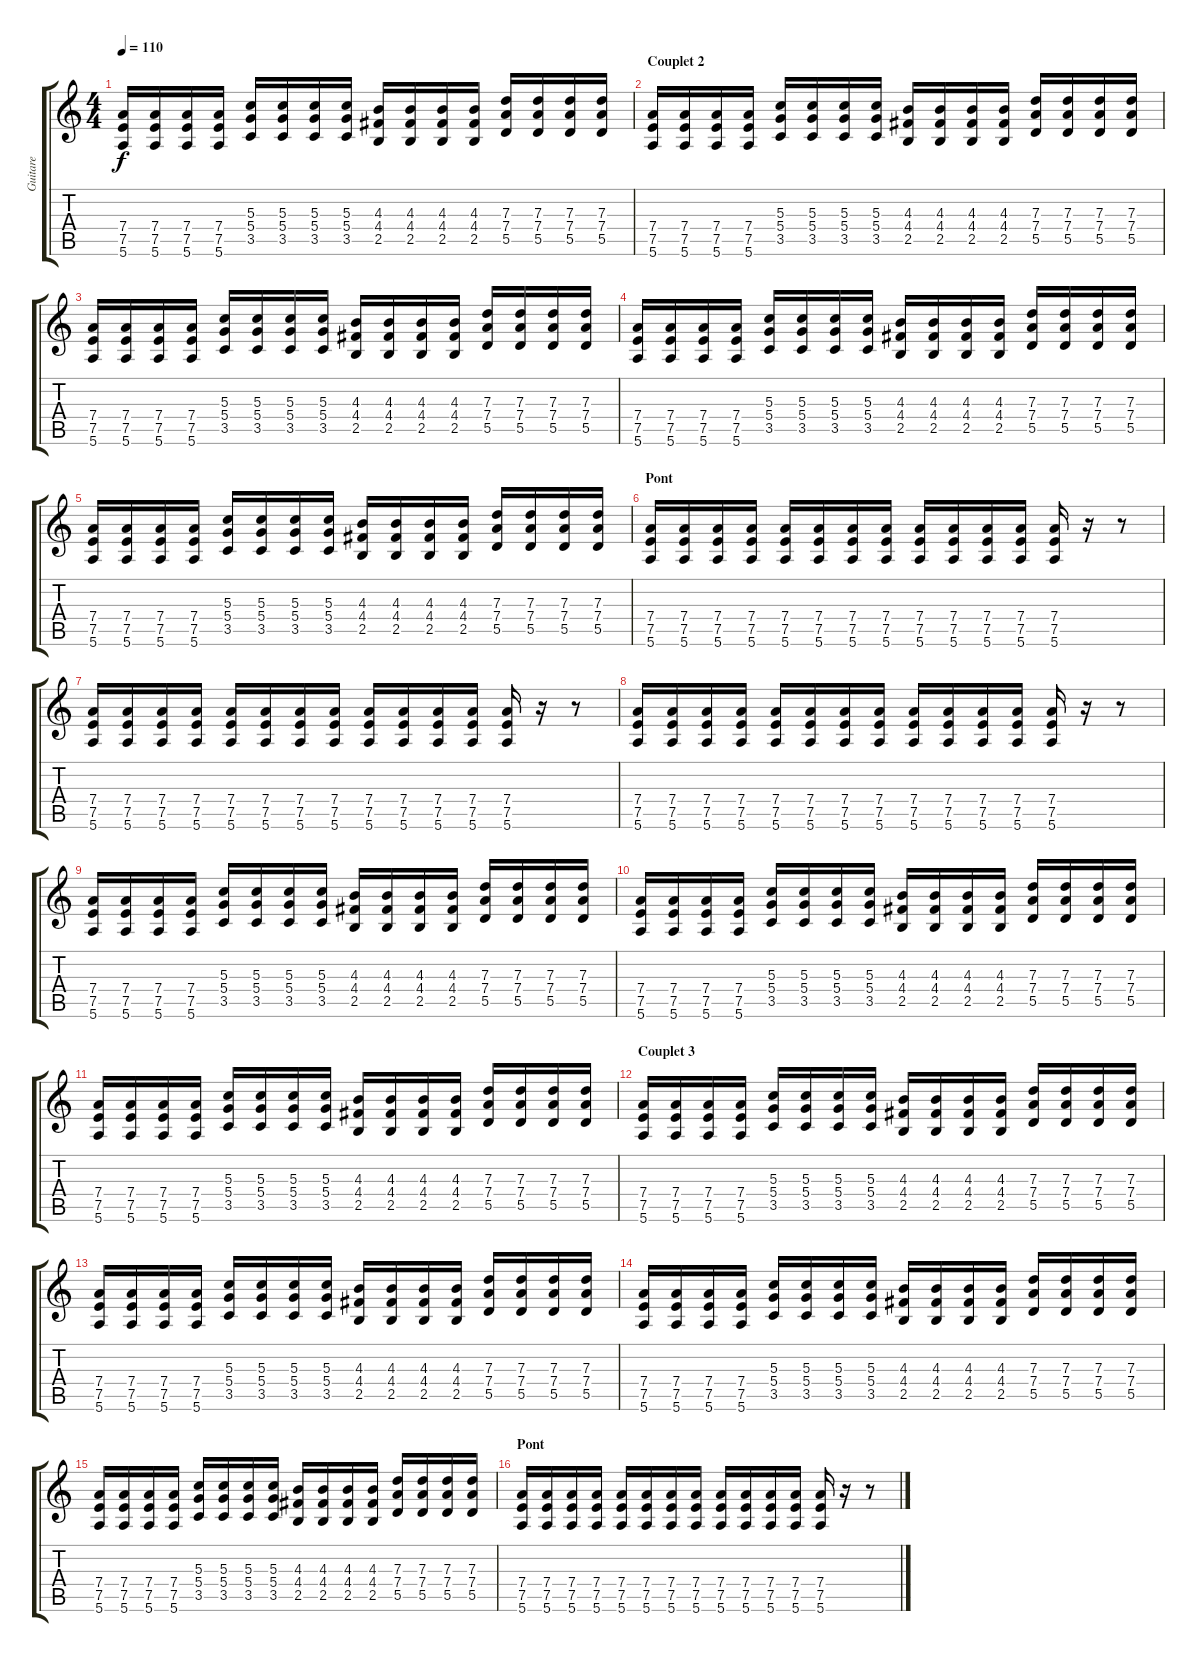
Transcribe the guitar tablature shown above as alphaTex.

\track ("Guitare" "Guitare") {instrument overdrivenguitar}
\staff {score tabs}
\tuning (E4 B3 G3 D3 A2 E2) {hide}
\ts (4 4)
\tempo 110
\clef g2
\ks c
(7.4 7.5 5.6).16{dy f} (7.4 7.5 5.6).16 (7.4 7.5 5.6).16 (7.4 7.5 5.6).16 (5.3 5.4 3.5).16 (5.3 5.4 3.5).16 (5.3 5.4 3.5).16 (5.3 5.4 3.5).16 (4.3 4.4 2.5).16 (4.3 4.4 2.5).16 (4.3 4.4 2.5).16 (4.3 4.4 2.5).16 (7.3 7.4 5.5).16 (7.3 7.4 5.5).16 (7.3 7.4 5.5).16 (7.3 7.4 5.5).16 |
\section ("" "Couplet 2")
(7.4 7.5 5.6).16 (7.4 7.5 5.6).16 (7.4 7.5 5.6).16 (7.4 7.5 5.6).16 (5.3 5.4 3.5).16 (5.3 5.4 3.5).16 (5.3 5.4 3.5).16 (5.3 5.4 3.5).16 (4.3 4.4 2.5).16 (4.3 4.4 2.5).16 (4.3 4.4 2.5).16 (4.3 4.4 2.5).16 (7.3 7.4 5.5).16 (7.3 7.4 5.5).16 (7.3 7.4 5.5).16 (7.3 7.4 5.5).16 |
(7.4 7.5 5.6).16 (7.4 7.5 5.6).16 (7.4 7.5 5.6).16 (7.4 7.5 5.6).16 (5.3 5.4 3.5).16 (5.3 5.4 3.5).16 (5.3 5.4 3.5).16 (5.3 5.4 3.5).16 (4.3 4.4 2.5).16 (4.3 4.4 2.5).16 (4.3 4.4 2.5).16 (4.3 4.4 2.5).16 (7.3 7.4 5.5).16 (7.3 7.4 5.5).16 (7.3 7.4 5.5).16 (7.3 7.4 5.5).16 |
(7.4 7.5 5.6).16 (7.4 7.5 5.6).16 (7.4 7.5 5.6).16 (7.4 7.5 5.6).16 (5.3 5.4 3.5).16 (5.3 5.4 3.5).16 (5.3 5.4 3.5).16 (5.3 5.4 3.5).16 (4.3 4.4 2.5).16 (4.3 4.4 2.5).16 (4.3 4.4 2.5).16 (4.3 4.4 2.5).16 (7.3 7.4 5.5).16 (7.3 7.4 5.5).16 (7.3 7.4 5.5).16 (7.3 7.4 5.5).16 |
(7.4 7.5 5.6).16 (7.4 7.5 5.6).16 (7.4 7.5 5.6).16 (7.4 7.5 5.6).16 (5.3 5.4 3.5).16 (5.3 5.4 3.5).16 (5.3 5.4 3.5).16 (5.3 5.4 3.5).16 (4.3 4.4 2.5).16 (4.3 4.4 2.5).16 (4.3 4.4 2.5).16 (4.3 4.4 2.5).16 (7.3 7.4 5.5).16 (7.3 7.4 5.5).16 (7.3 7.4 5.5).16 (7.3 7.4 5.5).16 |
\section ("" "Pont")
(7.4 7.5 5.6).16 (7.4 7.5 5.6).16 (7.4 7.5 5.6).16 (7.4 7.5 5.6).16 (7.4 7.5 5.6).16 (7.4 7.5 5.6).16 (7.4 7.5 5.6).16 (7.4 7.5 5.6).16 (7.4 7.5 5.6).16 (7.4 7.5 5.6).16 (7.4 7.5 5.6).16 (7.4 7.5 5.6).16 (7.4 7.5 5.6).16 r.16 r.8 |
(7.4 7.5 5.6).16 (7.4 7.5 5.6).16 (7.4 7.5 5.6).16 (7.4 7.5 5.6).16 (7.4 7.5 5.6).16 (7.4 7.5 5.6).16 (7.4 7.5 5.6).16 (7.4 7.5 5.6).16 (7.4 7.5 5.6).16 (7.4 7.5 5.6).16 (7.4 7.5 5.6).16 (7.4 7.5 5.6).16 (7.4 7.5 5.6).16 r.16 r.8 |
(7.4 7.5 5.6).16 (7.4 7.5 5.6).16 (7.4 7.5 5.6).16 (7.4 7.5 5.6).16 (7.4 7.5 5.6).16 (7.4 7.5 5.6).16 (7.4 7.5 5.6).16 (7.4 7.5 5.6).16 (7.4 7.5 5.6).16 (7.4 7.5 5.6).16 (7.4 7.5 5.6).16 (7.4 7.5 5.6).16 (7.4 7.5 5.6).16 r.16 r.8 |
(7.4 7.5 5.6).16 (7.4 7.5 5.6).16 (7.4 7.5 5.6).16 (7.4 7.5 5.6).16 (5.3 5.4 3.5).16 (5.3 5.4 3.5).16 (5.3 5.4 3.5).16 (5.3 5.4 3.5).16 (4.3 4.4 2.5).16 (4.3 4.4 2.5).16 (4.3 4.4 2.5).16 (4.3 4.4 2.5).16 (7.3 7.4 5.5).16 (7.3 7.4 5.5).16 (7.3 7.4 5.5).16 (7.3 7.4 5.5).16 |
(7.4 7.5 5.6).16 (7.4 7.5 5.6).16 (7.4 7.5 5.6).16 (7.4 7.5 5.6).16 (5.3 5.4 3.5).16 (5.3 5.4 3.5).16 (5.3 5.4 3.5).16 (5.3 5.4 3.5).16 (4.3 4.4 2.5).16 (4.3 4.4 2.5).16 (4.3 4.4 2.5).16 (4.3 4.4 2.5).16 (7.3 7.4 5.5).16 (7.3 7.4 5.5).16 (7.3 7.4 5.5).16 (7.3 7.4 5.5).16 |
(7.4 7.5 5.6).16 (7.4 7.5 5.6).16 (7.4 7.5 5.6).16 (7.4 7.5 5.6).16 (5.3 5.4 3.5).16 (5.3 5.4 3.5).16 (5.3 5.4 3.5).16 (5.3 5.4 3.5).16 (4.3 4.4 2.5).16 (4.3 4.4 2.5).16 (4.3 4.4 2.5).16 (4.3 4.4 2.5).16 (7.3 7.4 5.5).16 (7.3 7.4 5.5).16 (7.3 7.4 5.5).16 (7.3 7.4 5.5).16 |
\section ("" "Couplet 3")
(7.4 7.5 5.6).16 (7.4 7.5 5.6).16 (7.4 7.5 5.6).16 (7.4 7.5 5.6).16 (5.3 5.4 3.5).16 (5.3 5.4 3.5).16 (5.3 5.4 3.5).16 (5.3 5.4 3.5).16 (4.3 4.4 2.5).16 (4.3 4.4 2.5).16 (4.3 4.4 2.5).16 (4.3 4.4 2.5).16 (7.3 7.4 5.5).16 (7.3 7.4 5.5).16 (7.3 7.4 5.5).16 (7.3 7.4 5.5).16 |
(7.4 7.5 5.6).16 (7.4 7.5 5.6).16 (7.4 7.5 5.6).16 (7.4 7.5 5.6).16 (5.3 5.4 3.5).16 (5.3 5.4 3.5).16 (5.3 5.4 3.5).16 (5.3 5.4 3.5).16 (4.3 4.4 2.5).16 (4.3 4.4 2.5).16 (4.3 4.4 2.5).16 (4.3 4.4 2.5).16 (7.3 7.4 5.5).16 (7.3 7.4 5.5).16 (7.3 7.4 5.5).16 (7.3 7.4 5.5).16 |
(7.4 7.5 5.6).16 (7.4 7.5 5.6).16 (7.4 7.5 5.6).16 (7.4 7.5 5.6).16 (5.3 5.4 3.5).16 (5.3 5.4 3.5).16 (5.3 5.4 3.5).16 (5.3 5.4 3.5).16 (4.3 4.4 2.5).16 (4.3 4.4 2.5).16 (4.3 4.4 2.5).16 (4.3 4.4 2.5).16 (7.3 7.4 5.5).16 (7.3 7.4 5.5).16 (7.3 7.4 5.5).16 (7.3 7.4 5.5).16 |
(7.4 7.5 5.6).16 (7.4 7.5 5.6).16 (7.4 7.5 5.6).16 (7.4 7.5 5.6).16 (5.3 5.4 3.5).16 (5.3 5.4 3.5).16 (5.3 5.4 3.5).16 (5.3 5.4 3.5).16 (4.3 4.4 2.5).16 (4.3 4.4 2.5).16 (4.3 4.4 2.5).16 (4.3 4.4 2.5).16 (7.3 7.4 5.5).16 (7.3 7.4 5.5).16 (7.3 7.4 5.5).16 (7.3 7.4 5.5).16 |
\section ("" "Pont")
(7.4 7.5 5.6).16 (7.4 7.5 5.6).16 (7.4 7.5 5.6).16 (7.4 7.5 5.6).16 (7.4 7.5 5.6).16 (7.4 7.5 5.6).16 (7.4 7.5 5.6).16 (7.4 7.5 5.6).16 (7.4 7.5 5.6).16 (7.4 7.5 5.6).16 (7.4 7.5 5.6).16 (7.4 7.5 5.6).16 (7.4 7.5 5.6).16 r.16 r.8
